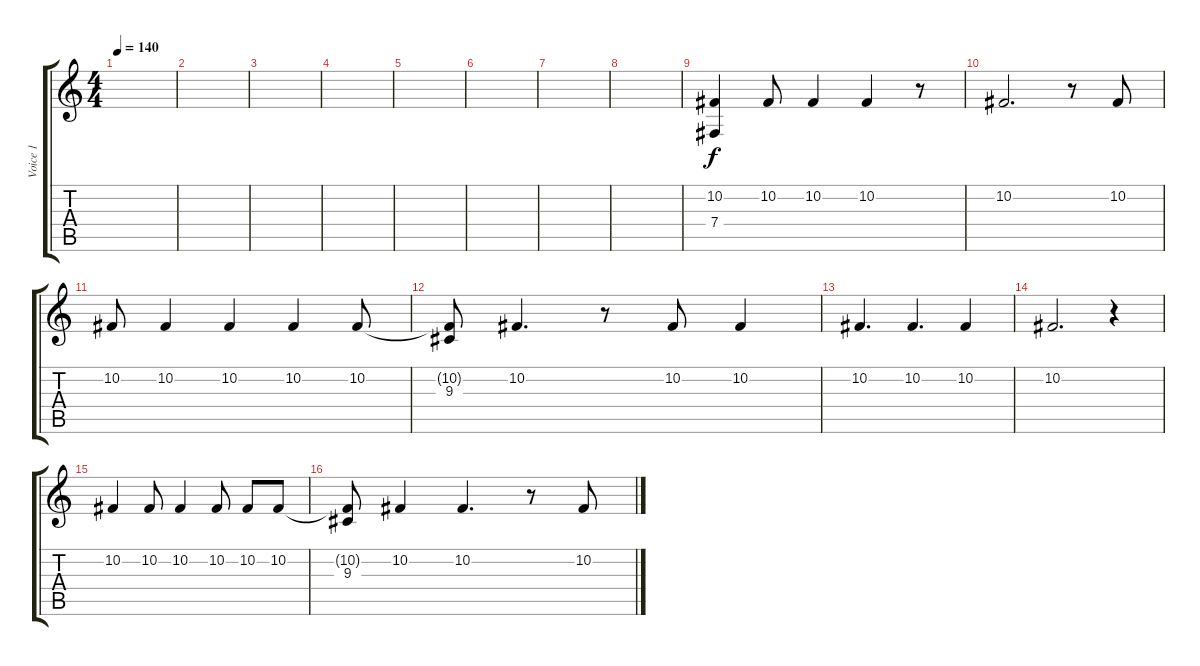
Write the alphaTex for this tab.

\track ("Voice 1" "Voice 1") {instrument lead5charang}
\staff {score tabs}
\tuning (Db4 Ab3 E3 B2 Gb2 B1) {hide}
\ts (4 4)
\tempo 140
\clef g2
\ks c
|
|
|
|
|
|
|
|
(10.2 7.4).4 10.2.8 10.2.4 10.2.4 r.8 |
10.2.2{d} r.8 10.2.8 |
10.2.8 10.2.4 10.2.4 10.2.4 10.2.8 |
(10.2{t} 9.3).8 10.2.4{d} r.8 10.2.8 10.2.4 |
10.2.4{d} 10.2.4{d} 10.2.4 |
10.2.2{d} r.4 |
10.2.4 10.2.8 10.2.4 10.2.8 10.2.8 10.2.8 |
(10.2{t} 9.3).8 10.2.4 10.2.4{d} r.8 10.2.8
